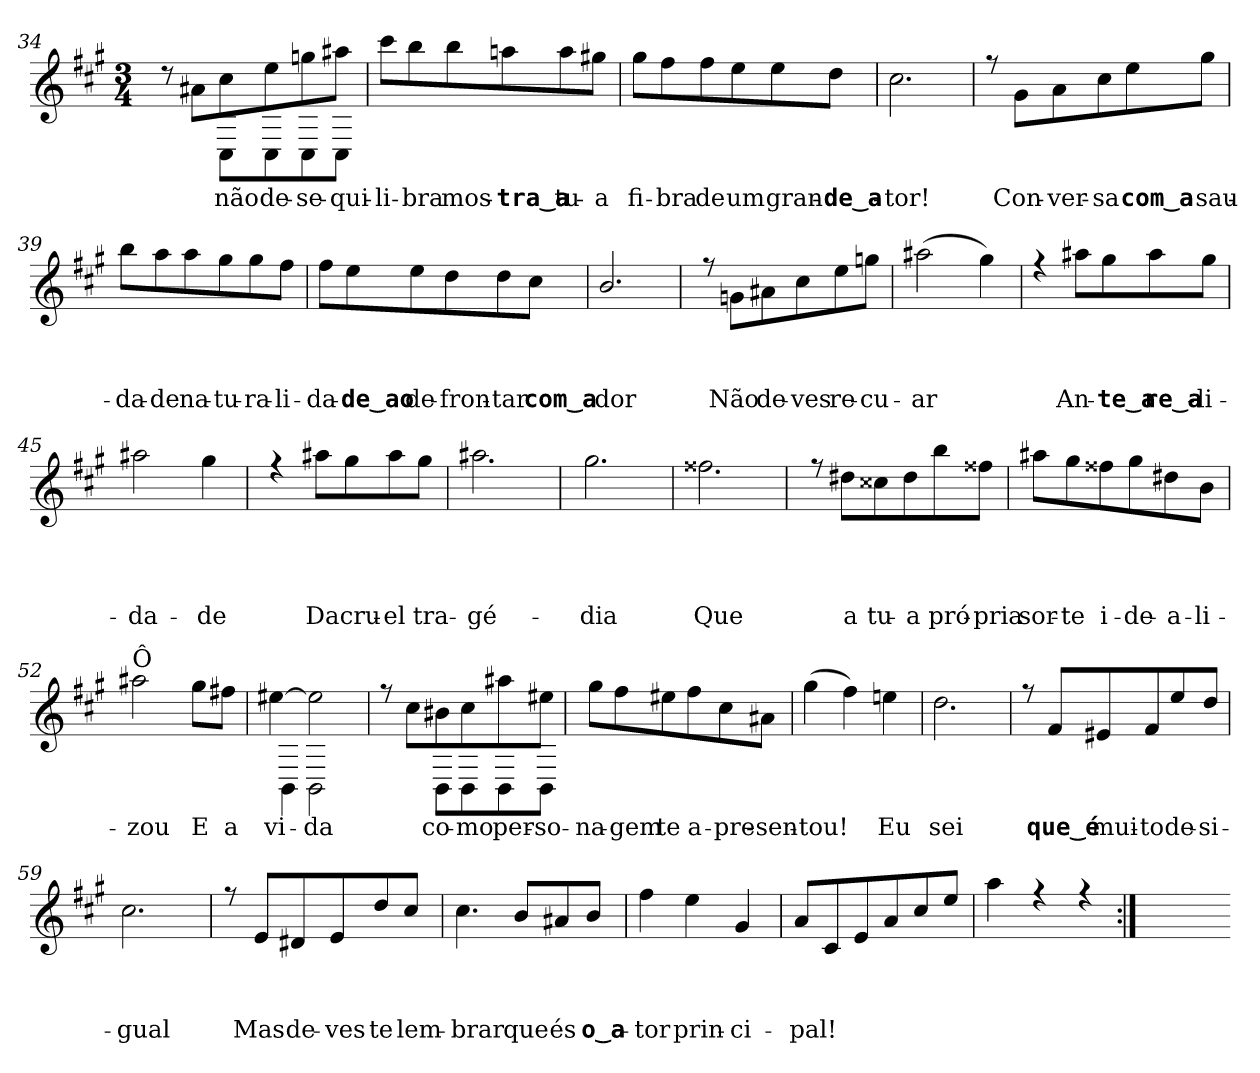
**kern	**text
*part1	*part1
*staff1	*staff1
*I'Cl	*
*clefG2	*
*ITrd1c2	*
*k[f#]	*
*G:	*
*M3/4	*
=34	=34
*^	*
*	*^	*
8r	2.GG#X/yy	4ryy	.
8g#X\L	.	.	.
!	!	!	!LO:LY:b
8b\	.	8BB!\L	não
!	!	!	!LO:LY:b
8dd\	.	8BB!\	de-
!	!	!	!LO:LY:b
8ffn\	.	8BB!\	-se-
!	!	!	!LO:LY:b
8gg#X\J	.	8BB!\J	-qui-
=35	=35	=35	=35
!	!	!	!LO:LY:b
*	*v	*v	*
8bb\L	2.AA/yy	-li-
!	!	!LO:LY:b
8aa\	.	-bra
!	!	!LO:LY:b
8aa\	.	mos-
!	!	!LO:LY:b
8ggn\	.	-tra‿a
!	!	!LO:LY:b
8gg\	.	tu-
!	!	!LO:LY:b
8ff#X\J	.	-a
=36	=36	=36
!	!	!LO:LY:b
8ff#\L	2.DD/yy	fi-
!	!	!LO:LY:b
8ee\	.	-bra
!	!	!LO:LY:b
8ee\	.	de
!	!	!LO:LY:b
8dd\	.	um
!	!	!LO:LY:b
8dd\	.	gran-
!	!	!LO:LY:b
8cc\J	.	-de‿a-
!!LO:PB:g=z	!!
=37	=37	=37
!	!	!LO:LY:b
2.b\	2.GG/yy	-tor!
=38	=38	=38
8ree	2.GG/yy	.
!	!	!LO:LY:b
8f#\L	.	Con-
!	!	!LO:LY:b
8g\	.	-ver-
!	!	!LO:LY:b
8b\	.	-sa
!	!	!LO:LY:b
8dd\	.	com‿a
!	!	!LO:LY:b
8ff#\J	.	sau-
=39	=39	=39
!	!	!LO:LY:b
8aa\L	2.BB/yy	-da-
!	!	!LO:LY:b
8gg\	.	-de
!	!	!LO:LY:b
8gg\	.	na-
!	!	!LO:LY:b
8ff#\	.	-tu-
!	!	!LO:LY:b
8ff#\	.	-ra-
!	!	!LO:LY:b
8ee\J	.	-li-
=40	=40	=40
!	!	!LO:LY:b
8ee\L	2.EE/yy	-da-
!	!	!LO:LY:b
8dd\	.	-de‿ao
!	!	!LO:LY:b
8dd\	.	de-
!	!	!LO:LY:b
8cc\	.	-fron-
!	!	!LO:LY:b
8cc\	.	-tar
!	!	!LO:LY:b
8b\J	.	com‿a
=41	=41	=41
!	!	!LO:LY:b
2.a/	2.AA/yy	dor
!!LO:LB:g=z	!!
=42	=42	=42
8ree	2.FFn/yy	.
!	!	!LO:LY:b
8fn\L	.	Não
!	!	!LO:LY:b
8g#X\	.	de-
!	!	!LO:LY:b
8b\	.	-ves
!	!	!LO:LY:b
8dd\	.	re-
!	!	!LO:LY:b
8ffn\J	.	-cu-
=43	=43	=43
!	!	!LO:LY:b
(>2gg#X\	2.FF#X/yy	-ar
4ff#\)	.	.
=44	=44	=44
4ree	2.C/yy	.
!	!	!LO:LY:b
8gg#X\L	.	An-
!	!	!LO:LY:b
8ff#\	.	-te‿a
!	!	!LO:LY:b
8gg#\	.	re‿a-
!	!	!LO:LY:b
8ff#\J	.	-li-
=45	=45	=45
!	!	!LO:LY:b
2gg#X\	2.C#X/yy	-da-
!	!	!LO:LY:b
4ff#\	.	-de
=46	=46	=46
4ree	2.Cn/yy	.
!	!	!LO:LY:b
8gg#X\L	.	Da
!	!	!LO:LY:b
8ff#\	.	cru-
!	!	!LO:LY:b
8gg#\	.	-el
!	!	!LO:LY:b
8ff#\J	.	tra-
!!LO:LB:g=z	!!
=47	=47	=47
!	!	!LO:LY:b
2.gg#X\	2.C#X/yy	-gé-
=48	=48	=48
!	!	!LO:LY:b
2.ff#\	2.AA#X/yy	-dia
=49	=49	=49
!	!	!LO:LY:b
2.ee#X\	2.GG#X/yy	Que
=50	=50	=50
8ree	2.CC#X/yy	.
!	!	!LO:LY:b
8cc#X\L	.	a
!	!	!LO:LY:b
8b#X\	.	tu-
!	!	!LO:LY:b
8cc#\	.	-a
!	!	!LO:LY:b
8aa\	.	pró-
!	!	!LO:LY:b
8ee#X\J	.	-pria
=51	=51	=51
!	!	!LO:LY:b
8gg#X\L	2.FF#/yy	sor-
!	!	!LO:LY:b
8ff#\	.	-te
!	!	!LO:LY:b
8ee#X\	.	i-
!	!	!LO:LY:b
8ff#\	.	-de-
!	!	!LO:LY:b
8cc#X\	.	-a-
!	!	!LO:LY:b
8a\J	.	-li-
!!LO:LB:g=z	!!
=52	=52	=52
!LO:TX:a:t=Ô	!	!
!	!	!LO:LY:b
2gg#X\	2.FF#/yy	-zou
!	!	!LO:LY:b
8ff#\L	.	E
!	!	!LO:LY:b
8een\J	.	a
*v	*v	*
=53	=53
!	!LO:LY:b
*^	*
*	*^	*
[>4dd#X\	2.BB/yy	4AA!\	vi-
!	!	!	!LO:LY:b
2dd#\]	.	2AA!\	-da
=54	=54	=54	=54
8r	2.AA/yy	4ryy	.
8b\L	.	.	.
!	!	!	!LO:LY:b
8a#X\	.	8AA!\L	co-
!	!	!	!LO:LY:b
8b\	.	8AA!\	-mo
!	!	!	!LO:LY:b
8gg#X\	.	8AA!\	per-
!	!	!	!LO:LY:b
8dd#X\J	.	8AA!\J	-so-
=55	=55	=55	=55
!	!	!	!LO:LY:b
*	*v	*v	*
8ff#\L	2.GG#X/yy	-na-
!	!	!LO:LY:b
8ee\	.	-gem
!	!	!LO:LY:b
8dd#X\	.	te
!	!	!LO:LY:b
8ee\	.	a-
!	!	!LO:LY:b
8b\	.	-pre-
!	!	!LO:LY:b
8g#X\J	.	-sen-
!!LO:LB:g=z	!!
=56	=56	=56
!	!	!LO:LY:b
(>4ff#\	2.EE/yy	-tou!
4ee\)	.	.
!	!	!LO:LY:b
4ddn\	.	Eu
=57	=57	=57
!	!	!LO:LY:b
2.cc\	2.AA/yy	sei
=58	=58	=58
8ree	2.FF#/yy	.
!	!	!LO:LY:b
8e/L	.	que‿é
!	!	!LO:LY:b
8d#X/	.	mui-
!	!	!LO:LY:b
8e/	.	-to
!	!	!LO:LY:b
8dd/	.	de-
!	!	!LO:LY:b
8cc/J	.	-si-
=59	=59	=59
!	!	!LO:LY:b
2.b\	2.GG/yy	-gual
=60	=60	=60
8ree	2.EE/yy	.
!	!	!LO:LY:b
8d/L	.	Mas
!	!	!LO:LY:b
8c#X/	.	de-
!	!	!LO:LY:b
8d/	.	-ves
!	!	!LO:LY:b
8cc/	.	te
!	!	!LO:LY:b
8b/J	.	lem-
!!LO:LB:g=z	!!
=61	=61	=61
!	!	!LO:LY:b
4.b\	2.AA/yy	-brar
!	!	!LO:LY:b
8a/L	.	que
!	!	!LO:LY:b
8g#X/	.	és
!	!	!LO:LY:b
8a/J	.	o‿a-
=62	=62	=62
!	!	!LO:LY:b
4ee\	2.DD/yy	-tor
!	!	!LO:LY:b
4dd\	.	prin-
!	!	!LO:LY:b
4f#/	.	-ci-
=63	=63	=63
!	!	!LO:LY:b
8g/L	2.GG/yy	-pal!
8B/	.	.
8d/	.	.
8g/	.	.
8b/	.	.
8dd/J	.	.
=64	=64	=64
4gg\	2.GG/yy	.
4ree	.	.
4ree	.	.
*v	*v	*
=65:|!	=65:|!
*stria0	*
2.ryy	.
=-	=-
*-	*-
